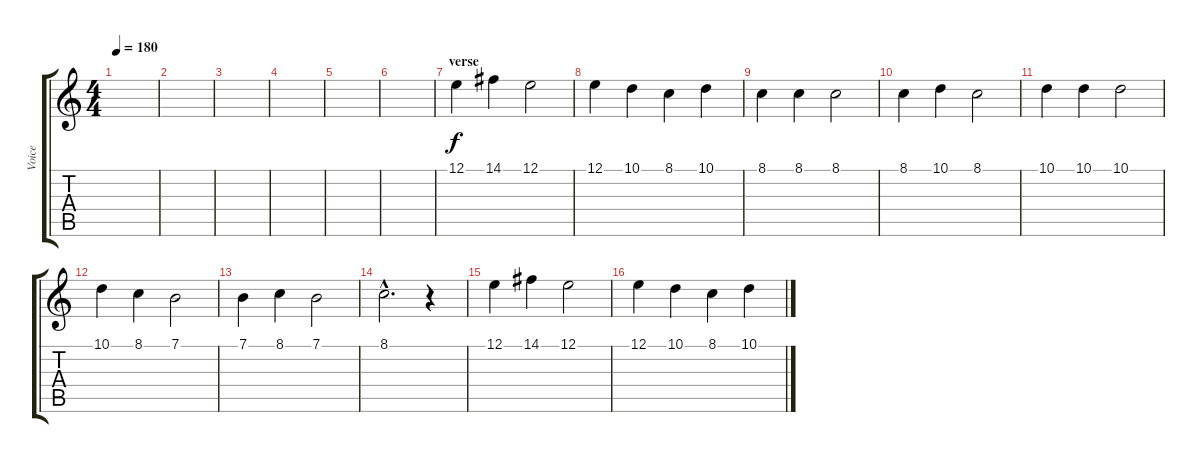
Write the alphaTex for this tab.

\track ("Voice" "Voice") {instrument choiraahs}
\staff {score tabs}
\tuning (E4 B3 G3 D3 A2 E2) {hide}
\ts (4 4)
\tempo 180
\clef g2
\ks c
|
|
|
|
|
|
\section ("" "verse")
12.1.4 14.1.4 12.1.2 |
12.1.4 10.1.4 8.1.4 10.1.4 |
8.1.4 8.1.4 8.1.2 |
8.1.4 10.1.4 8.1.2 |
10.1.4 10.1.4 10.1.2 |
10.1.4 8.1.4 7.1.2 |
7.1.4 8.1.4 7.1.2 |
8.1{hac}.2{d} r.4 |
12.1.4 14.1.4 12.1.2 |
12.1.4 10.1.4 8.1.4 10.1.4
